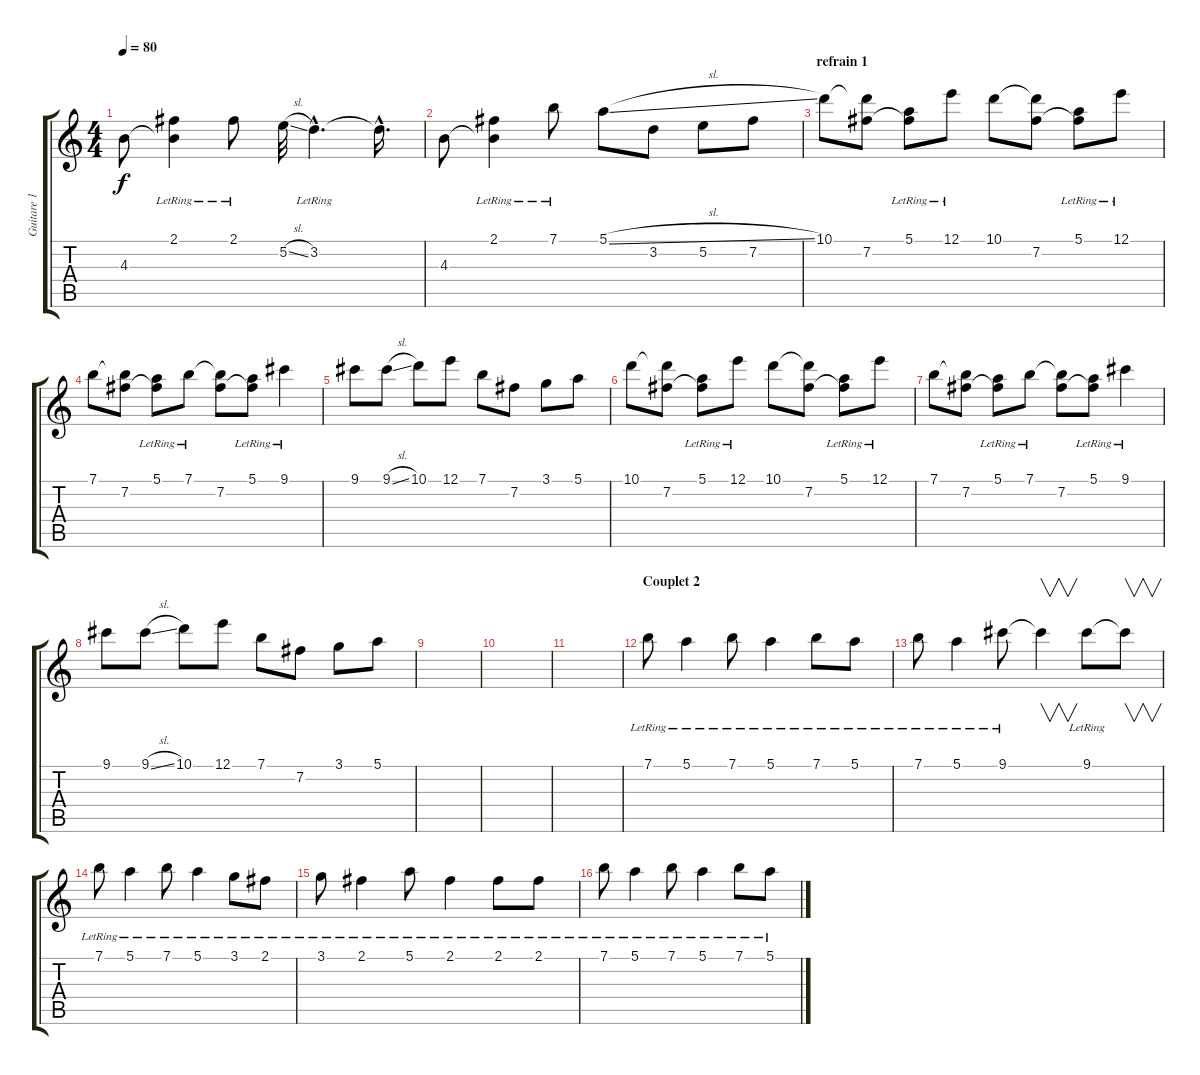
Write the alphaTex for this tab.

\track ("Guitare 1" "Guitare 1") {instrument electricguitarclean}
\staff {score tabs}
\tuning (E4 B3 G3 D3 A2 E2) {hide}
\ts (4 4)
\tempo 80
\clef g2
\ks c
4.3.8{dy f} (2.1{lr} 4.3{t}).4 2.1{lr}.8 5.2{sl}.32 3.2{hac lr}.4{d} 3.2{hac t}.16{d} |
4.3.8 (2.1{lr} 4.3{t}).4 7.1{lr}.8 5.1{sl}.8 3.2.8 5.2.8 7.2.8 |
\section ("" "refrain 1")
10.1.8{volume 16 instrument distortionguitar} (10.1{t} 7.2).8 (5.1{lr} 7.2{t}).8 12.1{lr}.8 10.1.8 (10.1{t} 7.2).8 (5.1{lr} 7.2{t}).8 12.1{lr}.8 |
7.1.8 (7.1{t} 7.2).8 (5.1{lr} 7.2{t}).8 7.1{lr}.8 (7.1{t} 7.2).8 (5.1{lr} 7.2{t}).8 9.1{lr}.4 |
9.1.8 9.1{sl}.8 10.1.8 12.1.8 7.1.8 7.2.8 3.1.8 5.1.8 |
10.1.8{volume 16 instrument distortionguitar} (10.1{t} 7.2).8 (5.1{lr} 7.2{t}).8 12.1{lr}.8 10.1.8 (10.1{t} 7.2).8 (5.1{lr} 7.2{t}).8 12.1{lr}.8 |
7.1.8 (7.1{t} 7.2).8 (5.1{lr} 7.2{t}).8 7.1{lr}.8 (7.1{t} 7.2).8 (5.1{lr} 7.2{t}).8 9.1{lr}.4 |
9.1.8 9.1{sl}.8 10.1.8 12.1.8 7.1.8 7.2.8 3.1.8 5.1.8 |
|
|
|
\section ("" "Couplet 2")
7.1{lr}.8{instrument distortionguitar} 5.1{lr}.4 7.1{lr}.8 5.1{lr}.4 7.1{lr}.8 5.1{lr}.8 |
7.1{lr}.8{instrument distortionguitar} 5.1{lr}.4 9.1{lr}.8 9.1{t}.4{v} 9.1{lr}.8 9.1{t}.8{v} |
7.1{lr}.8{instrument distortionguitar} 5.1{lr}.4 7.1{lr}.8 5.1{lr}.4 3.1{lr}.8 2.1{lr}.8 |
3.1{lr}.8{instrument distortionguitar} 2.1{lr}.4 5.1{lr}.8 2.1{lr}.4 2.1{lr}.8 2.1{lr}.8 |
7.1{lr}.8{instrument distortionguitar} 5.1{lr}.4 7.1{lr}.8 5.1{lr}.4 7.1{lr}.8 5.1{lr}.8
